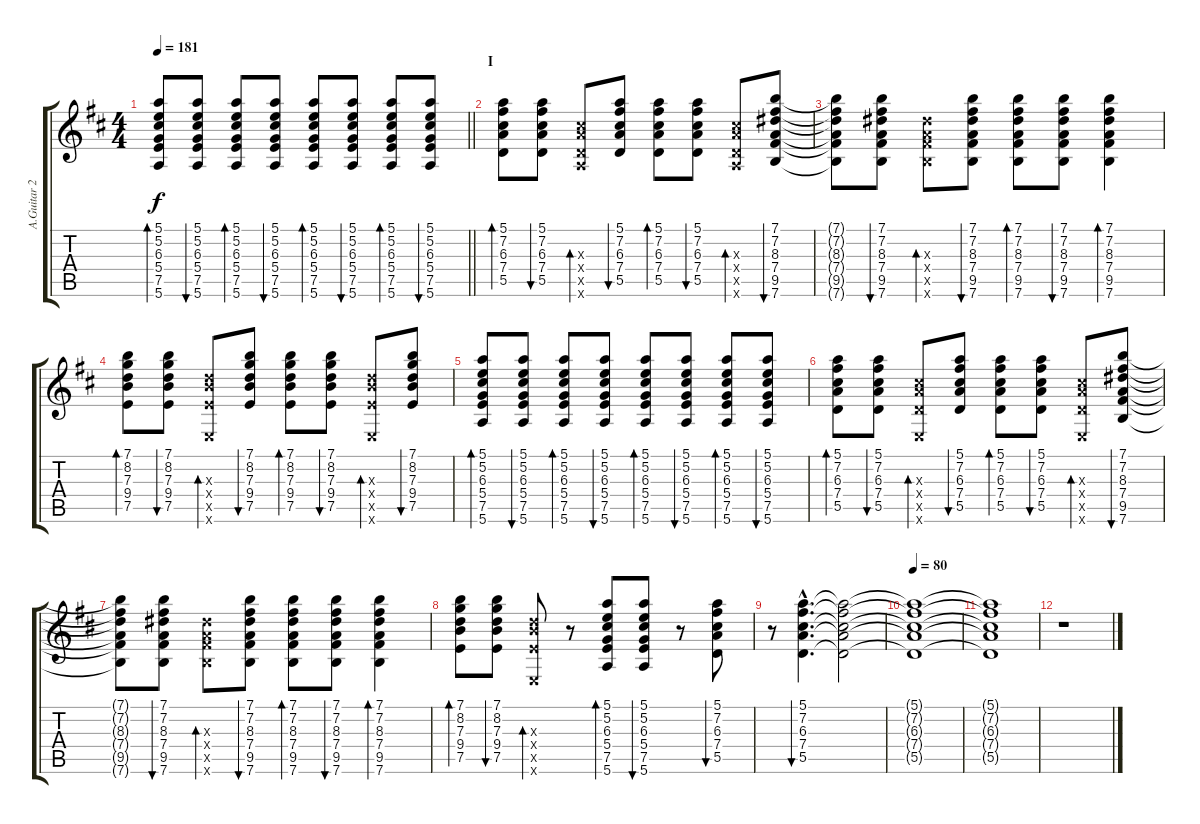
\track ("A.Guitar 2" "A.Guitar 2") {instrument acousticguitarnylon}
\staff {score tabs}
\tuning (E4 B3 G3 D3 A2 E2) {hide}
\ts (4 4)
\tempo 181
\clef g2
\barLineRight lightlight
\ks d
(5.1 5.2 6.3 5.4 7.5 5.6).8{bd 30 dy f} (5.1 5.2 6.3 5.4 7.5 5.6).8{bu 30} (5.1 5.2 6.3 5.4 7.5 5.6).8{bd 30} (5.1 5.2 6.3 5.4 7.5 5.6).8{bu 30} (5.1 5.2 6.3 5.4 7.5 5.6).8{bd 30} (5.1 5.2 6.3 5.4 7.5 5.6).8{bu 30} (5.1 5.2 6.3 5.4 7.5 5.6).8{bd 30} (5.1 5.2 6.3 5.4 7.5 5.6).8{bu 30} |
\section ("" "I")
(5.1 7.2 6.3 7.4 5.5).8{bd 60} (5.1 7.2 6.3 7.4 5.5).8{bu 30} (6.3{x} 7.4{x} 5.5{x} 5.6{x}).8{bd 60} (5.1 7.2 6.3 7.4 5.5).8{bu 60} (5.1 7.2 6.3 7.4 5.5).8{bd 60} (5.1 7.2 6.3 7.4 5.5).8{bu 60} (6.3{x} 7.4{x} 5.5{x} 5.6{x}).8{bd 60} (7.1 7.2 8.3 7.4 9.5 7.6).8{bu 60} |
(7.1{t} 7.2{t} 8.3{t} 7.4{t} 9.5{t} 7.6{t}).8 (7.1 7.2 8.3 7.4 9.5 7.6).8{bu 30} (8.3{x} 7.4{x} 9.5{x} 7.6{x}).8{bd 30} (7.1 7.2 8.3 7.4 9.5 7.6).8{bu 30} (7.1 7.2 8.3 7.4 9.5 7.6).8{bd 30} (7.1 7.2 8.3 7.4 9.5 7.6).8{bu 30} (7.1 7.2 8.3 7.4 9.5 7.6).4{bd 30} |
(7.1 8.2 7.3 9.4 7.5).8{bd 30} (7.1 8.2 7.3 9.4 7.5).8{bu 30} (7.3{x} 9.4{x} 7.5{x} 0.6{x}).8{bd 30} (7.1 8.2 7.3 9.4 7.5).8{bu 30} (7.1 8.2 7.3 9.4 7.5).8{bd 30} (7.1 8.2 7.3 9.4 7.5).8{bu 30} (7.3{x} 9.4{x} 7.5{x} 0.6{x}).8{bd 30} (7.1 8.2 7.3 9.4 7.5).8{bu 30} |
(5.1 5.2 6.3 5.4 7.5 5.6).8{bd 30} (5.1 5.2 6.3 5.4 7.5 5.6).8{bu 30} (5.1 5.2 6.3 5.4 7.5 5.6).8{bd 30} (5.1 5.2 6.3 5.4 7.5 5.6).8{bu 30} (5.1 5.2 6.3 5.4 7.5 5.6).8{bd 30} (5.1 5.2 6.3 5.4 7.5 5.6).8{bu 30} (5.1 5.2 6.3 5.4 7.5 5.6).8{bd 30} (5.1 5.2 6.3 5.4 7.5 5.6).8{bu 30} |
(5.1 7.2 6.3 7.4 5.5).8{bd 30} (5.1 7.2 6.3 7.4 5.5).8{bu 30} (6.3{x} 7.4{x} 5.5{x} 0.6{x}).8{bd 30} (5.1 7.2 6.3 7.4 5.5).8{bu 30} (5.1 7.2 6.3 7.4 5.5).8{bd 30} (5.1 7.2 6.3 7.4 5.5).8{bu 30} (6.3{x} 7.4{x} 5.5{x} 0.6{x}).8{bd 30} (7.1 7.2 8.3 7.4 9.5 7.6).8{bu 30} |
(7.1{t} 7.2{t} 8.3{t} 7.4{t} 9.5{t} 7.6{t}).8 (7.1 7.2 8.3 7.4 9.5 7.6).8{bu 30} (8.3{x} 7.4{x} 9.5{x} 7.6{x}).8{bd 30} (7.1 7.2 8.3 7.4 9.5 7.6).8{bu 30} (7.1 7.2 8.3 7.4 9.5 7.6).8{bd 30} (7.1 7.2 8.3 7.4 9.5 7.6).8{bu 30} (7.1 7.2 8.3 7.4 9.5 7.6).4{bd 30} |
(7.1 8.2 7.3 9.4 7.5).8{bd 30} (7.1 8.2 7.3 9.4 7.5).8{bu 30} (7.3{x} 9.4{x} 7.5{x} 0.6{x}).8{bd 30} r.8 (5.1 5.2 6.3 5.4 7.5 5.6).8{bd 30} (5.1 5.2 6.3 5.4 7.5 5.6).8{bu 30} r.8 (5.1 7.2 6.3 7.4 5.5).8{bu 30} |
r.8 (5.1{hac} 7.2{hac} 6.3{hac} 7.4{hac} 5.5{hac}).4{d bu 30} (5.1{t} 7.2{t} 6.3{t} 7.4{t} 5.5{t}).2 |
\tempo 80
(5.1{t} 7.2{t} 6.3{t} 7.4{t} 5.5{t}).1 |
(5.1{t} 7.2{t} 6.3{t} 7.4{t} 5.5{t}).1 |
r.1
